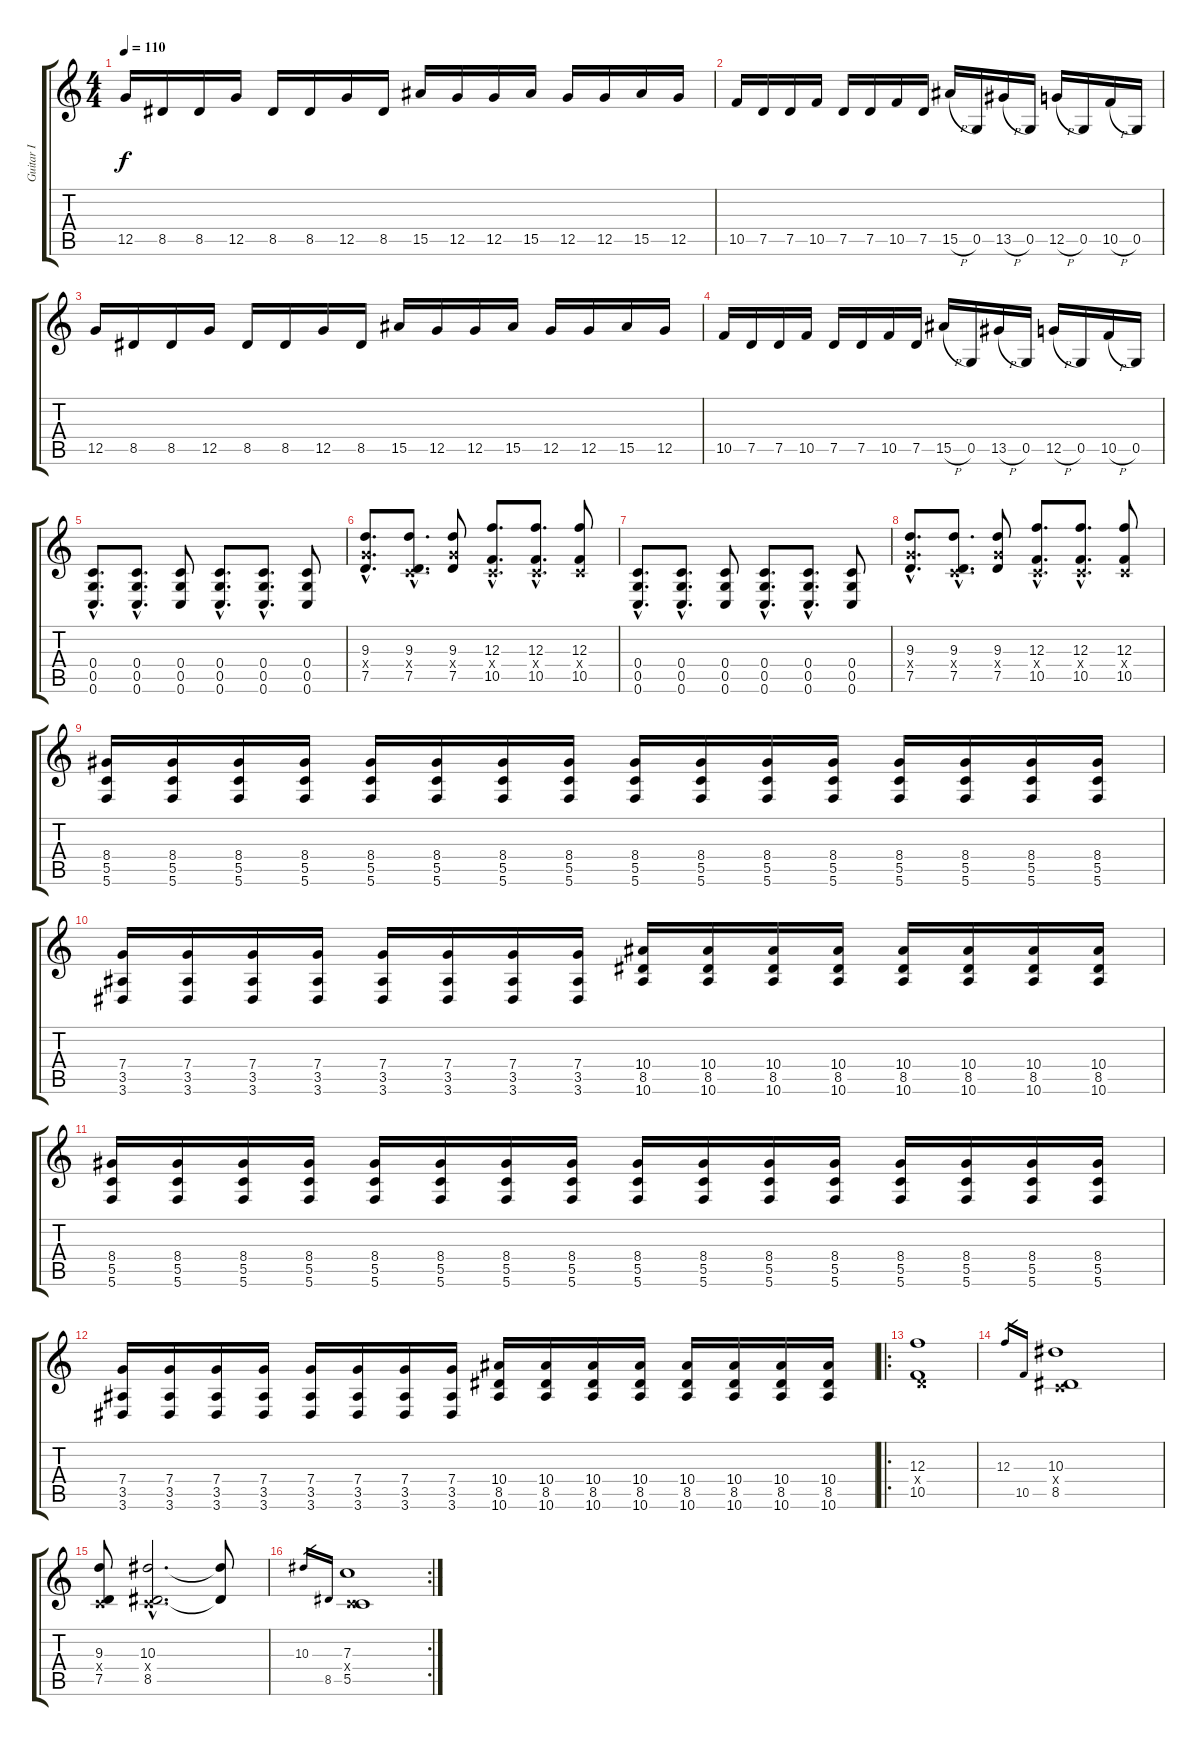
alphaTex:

\track ("Guitar I" "Guitar I") {instrument distortionguitar}
\staff {score tabs}
\tuning (D4 A3 F3 C3 G2 C2) {hide}
\ts (4 4)
\tempo 110
\clef g2
\ks c
12.5.16{dy f} 8.5.16 8.5.16 12.5.16 8.5.16 8.5.16 12.5.16 8.5.16 15.5.16 12.5.16 12.5.16 15.5.16 12.5.16 12.5.16 15.5.16 12.5.16 |
10.5.16 7.5.16 7.5.16 10.5.16 7.5.16 7.5.16 10.5.16 7.5.16 15.5{h}.16 0.5.16 13.5{h}.16 0.5.16 12.5{h}.16 0.5.16 10.5{h}.16 0.5.16 |
12.5.16 8.5.16 8.5.16 12.5.16 8.5.16 8.5.16 12.5.16 8.5.16 15.5.16 12.5.16 12.5.16 15.5.16 12.5.16 12.5.16 15.5.16 12.5.16 |
10.5.16 7.5.16 7.5.16 10.5.16 7.5.16 7.5.16 10.5.16 7.5.16 15.5{h}.16 0.5.16 13.5{h}.16 0.5.16 12.5{h}.16 0.5.16 10.5{h}.16 0.5.16 |
(0.4{hac} 0.5{hac} 0.6{hac}).8{d} (0.4{hac} 0.5{hac} 0.6{hac}).8{d} (0.4 0.5 0.6).8 (0.4{hac} 0.5{hac} 0.6{hac}).8{d} (0.4{hac} 0.5{hac} 0.6{hac}).8{d} (0.4 0.5 0.6).8 |
(9.3{hac} 7.4{hac x} 7.5{hac}).8{d} (9.3{hac} 0.4{hac x} 7.5{hac}).8{d} (9.3 7.4{x} 7.5).8 (12.3{hac} 0.4{hac x} 10.5{hac}).8{d} (12.3{hac} 0.4{hac x} 10.5{hac}).8{d} (12.3 0.4{x} 10.5).8 |
(0.4{hac} 0.5{hac} 0.6{hac}).8{d} (0.4{hac} 0.5{hac} 0.6{hac}).8{d} (0.4 0.5 0.6).8 (0.4{hac} 0.5{hac} 0.6{hac}).8{d} (0.4{hac} 0.5{hac} 0.6{hac}).8{d} (0.4 0.5 0.6).8 |
(9.3{hac} 7.4{hac x} 7.5{hac}).8{d} (9.3{hac} 0.4{hac x} 7.5{hac}).8{d} (9.3 7.4{x} 7.5).8 (12.3{hac} 0.4{hac x} 10.5{hac}).8{d} (12.3{hac} 0.4{hac x} 10.5{hac}).8{d} (12.3 0.4{x} 10.5).8 |
(8.4 5.5 5.6).16 (8.4 5.5 5.6).16 (8.4 5.5 5.6).16 (8.4 5.5 5.6).16 (8.4 5.5 5.6).16 (8.4 5.5 5.6).16 (8.4 5.5 5.6).16 (8.4 5.5 5.6).16 (8.4 5.5 5.6).16 (8.4 5.5 5.6).16 (8.4 5.5 5.6).16 (8.4 5.5 5.6).16 (8.4 5.5 5.6).16 (8.4 5.5 5.6).16 (8.4 5.5 5.6).16 (8.4 5.5 5.6).16 |
(7.4 3.5 3.6).16 (7.4 3.5 3.6).16 (7.4 3.5 3.6).16 (7.4 3.5 3.6).16 (7.4 3.5 3.6).16 (7.4 3.5 3.6).16 (7.4 3.5 3.6).16 (7.4 3.5 3.6).16 (10.4 8.5 10.6).16 (10.4 8.5 10.6).16 (10.4 8.5 10.6).16 (10.4 8.5 10.6).16 (10.4 8.5 10.6).16 (10.4 8.5 10.6).16 (10.4 8.5 10.6).16 (10.4 8.5 10.6).16 |
(8.4 5.5 5.6).16 (8.4 5.5 5.6).16 (8.4 5.5 5.6).16 (8.4 5.5 5.6).16 (8.4 5.5 5.6).16 (8.4 5.5 5.6).16 (8.4 5.5 5.6).16 (8.4 5.5 5.6).16 (8.4 5.5 5.6).16 (8.4 5.5 5.6).16 (8.4 5.5 5.6).16 (8.4 5.5 5.6).16 (8.4 5.5 5.6).16 (8.4 5.5 5.6).16 (8.4 5.5 5.6).16 (8.4 5.5 5.6).16 |
(7.4 3.5 3.6).16 (7.4 3.5 3.6).16 (7.4 3.5 3.6).16 (7.4 3.5 3.6).16 (7.4 3.5 3.6).16 (7.4 3.5 3.6).16 (7.4 3.5 3.6).16 (7.4 3.5 3.6).16 (10.4 8.5 10.6).16 (10.4 8.5 10.6).16 (10.4 8.5 10.6).16 (10.4 8.5 10.6).16 (10.4 8.5 10.6).16 (10.4 8.5 10.6).16 (10.4 8.5 10.6).16 (10.4 8.5 10.6).16 |
\ro
(12.3 2.4{x} 10.5).1 |
12.3.16{gr} 10.5.16{gr} (10.3 0.4{x} 8.5).1 |
(9.3 0.4{x} 7.5).8 (10.3{hac} 0.4{hac x} 8.5{hac}).2{d} (10.3{t} 8.5{t}).8 |
\rc 2
10.3.16{gr} 8.5.16{gr} (7.3 0.4{x} 5.5).1
